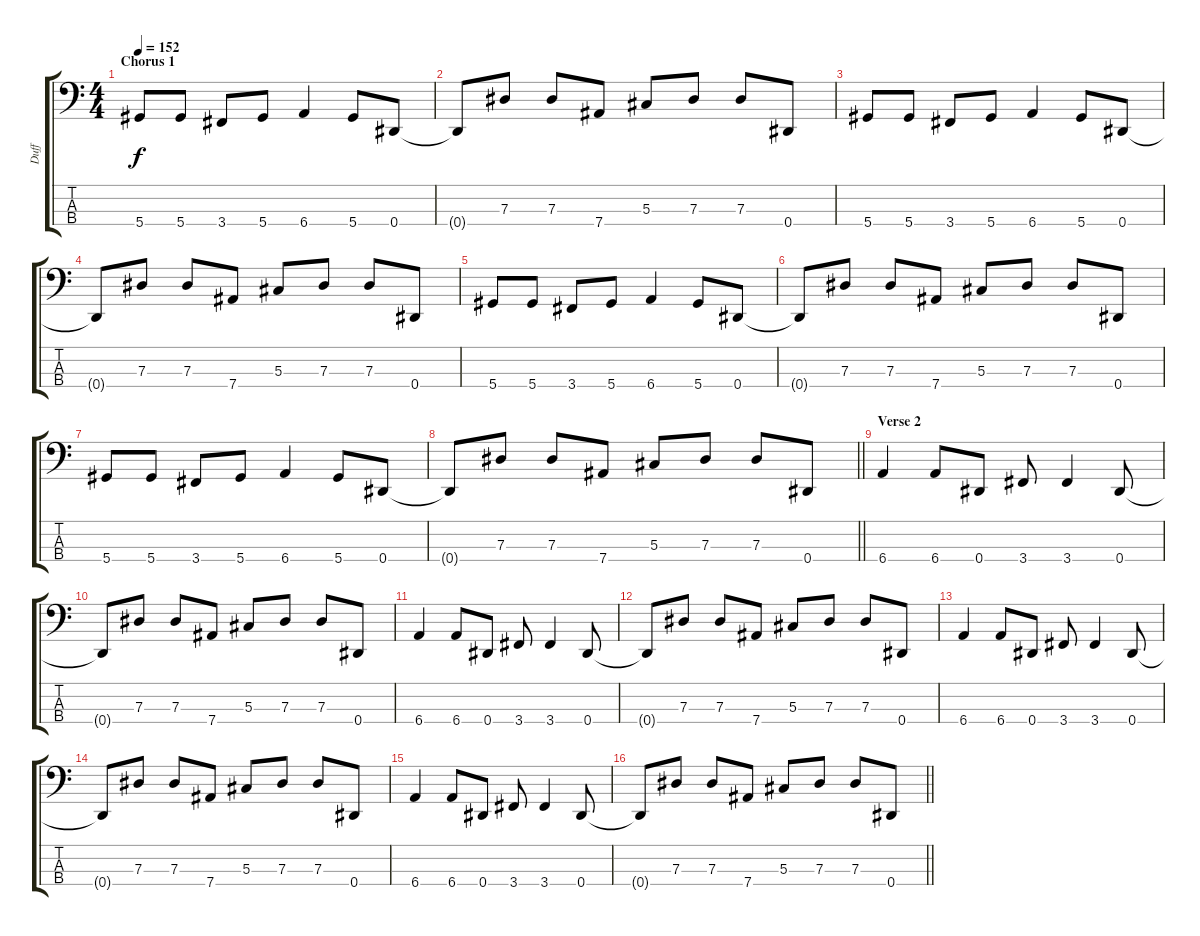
\track ("Duff" "Duff") {instrument electricbasspick}
\staff {score tabs}
\tuning (Gb2 Db2 Ab1 Eb1) {hide}
\ts (4 4)
\section ("" "Chorus 1")
\tempo 152
\clef f4
\ks c
5.4.8{dy f} 5.4.8 3.4.8 5.4.8 6.4.4 5.4.8 0.4.8 |
0.4{t}.8 7.3.8 7.3.8 7.4.8 5.3.8 7.3.8 7.3.8 0.4.8 |
5.4.8 5.4.8 3.4.8 5.4.8 6.4.4 5.4.8 0.4.8 |
0.4{t}.8 7.3.8 7.3.8 7.4.8 5.3.8 7.3.8 7.3.8 0.4.8 |
5.4.8 5.4.8 3.4.8 5.4.8 6.4.4 5.4.8 0.4.8 |
0.4{t}.8 7.3.8 7.3.8 7.4.8 5.3.8 7.3.8 7.3.8 0.4.8 |
5.4.8 5.4.8 3.4.8 5.4.8 6.4.4 5.4.8 0.4.8 |
\barLineRight lightlight
0.4{t}.8 7.3.8 7.3.8 7.4.8 5.3.8 7.3.8 7.3.8 0.4.8 |
\section ("" "Verse 2")
6.4.4 6.4.8 0.4.8 3.4.8 3.4.4 0.4.8 |
0.4{t}.8 7.3.8 7.3.8 7.4.8 5.3.8 7.3.8 7.3.8 0.4.8 |
6.4.4 6.4.8 0.4.8 3.4.8 3.4.4 0.4.8 |
0.4{t}.8 7.3.8 7.3.8 7.4.8 5.3.8 7.3.8 7.3.8 0.4.8 |
6.4.4 6.4.8 0.4.8 3.4.8 3.4.4 0.4.8 |
0.4{t}.8 7.3.8 7.3.8 7.4.8 5.3.8 7.3.8 7.3.8 0.4.8 |
6.4.4 6.4.8 0.4.8 3.4.8 3.4.4 0.4.8 |
\barLineRight lightlight
0.4{t}.8 7.3.8 7.3.8 7.4.8 5.3.8 7.3.8 7.3.8 0.4.8
